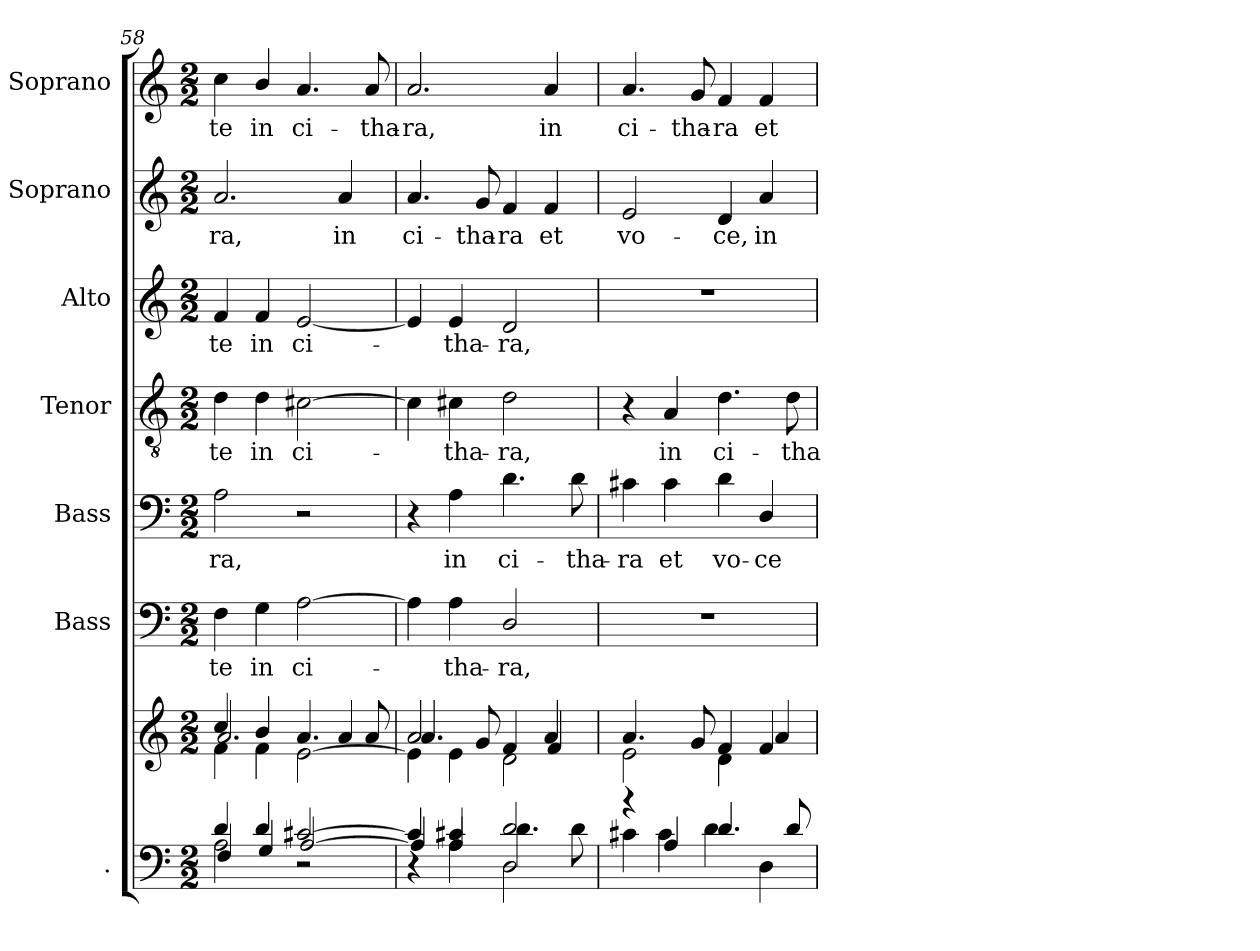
**kern	**kern	**kern	**text	**kern	**text	**kern	**text	**kern	**text	**kern	**text	**kern	**text
*part7	*part7	*part6	*part6	*part5	*part5	*part4	*part4	*part3	*part3	*part2	*part2	*part1	*part1
*staff8	*staff7	*staff6	*staff6	*staff5	*staff5	*staff4	*staff4	*staff3	*staff3	*staff2	*staff2	*staff1	*staff1
*I".	*	*I"Bass	*	*I"Bass	*	*I"Tenor	*	*I"Alto	*	*I"Soprano	*	*I"Soprano	*
*	*	*I'B.	*	*I'B.	*	*I'T.	*	*I'A.	*	*I'S.	*	*I'S.	*
*clefF4	*clefG2	*clefF4	*	*clefF4	*	*clefGv2	*	*clefG2	*	*clefG2	*	*clefG2	*
*	*	*	*	*	*	*ITrd7c12	*	*	*	*	*	*	*
*k[]	*k[]	*k[]	*	*k[]	*	*k[]	*	*k[]	*	*k[]	*	*k[]	*
*C:	*C:	*C:	*	*C:	*	*C:	*	*C:	*	*C:	*	*C:	*
*M2/2	*M2/2	*M2/2	*	*M2/2	*	*M2/2	*	*M2/2	*	*M2/2	*	*M2/2	*
=58	=58	=58	=58	=58	=58	=58	=58	=58	=58	=58	=58	=58	=58
*^	*^	*	*	*	*	*	*	*	*	*	*	*	*
*	*^	*	*^	*	*	*	*	*	*	*	*	*	*	*	*
!	!	!	!	!	!	!	!LO:LY:b:color=#000000	!	!	!	!	!	!	!	!	!	!
!	!	!	!	!	!	!	!	!	!LO:LY:b:color=#000000	!	!	!	!	!	!	!	!
!	!	!	!	!	!	!	!	!	!	!	!LO:LY:b:color=#000000	!	!	!	!	!	!
!	!	!	!	!	!	!	!	!	!	!	!	!	!LO:LY:b:color=#000000	!	!	!	!
!	!	!	!	!	!	!	!	!	!	!	!	!	!	!	!LO:LY:b:color=#000000	!	!
!	!	!	!	!	!	!	!	!	!	!	!	!	!	!	!	!	!LO:LY:b:color=#000000
4di/	2Ai\	4Fi/	4cci/	2.ai/	4fi\	4Fi\	-te	2Ai\	-ra,	4Di\	-te	4fi/	-te	2.ai/	-ra,	4cci\	-te
!	!	!	!	!	!	!	!LO:LY:b:color=#000000	!	!	!	!	!	!	!	!	!	!
!	!	!	!	!	!	!	!	!	!	!	!LO:LY:b:color=#000000	!	!	!	!	!	!
!	!	!	!	!	!	!	!	!	!	!	!	!	!LO:LY:b:color=#000000	!	!	!	!
!	!	!	!	!	!	!	!	!	!	!	!	!	!	!	!	!	!LO:LY:b:color=#000000
4di/	.	4Gi/	4bi/	.	4fi\	4Gi\	in	.	.	4Di\	in	4fi/	in	.	.	4bi/	in
!	!	!	!	!	!	!	!LO:LY:b:color=#000000	!	!	!	!	!	!	!	!	!	!
!	!	!	!	!	!	!	!	!	!	!	!LO:LY:b:color=#000000	!	!	!	!	!	!
!	!	!	!	!	!	!	!	!	!	!	!	!	!LO:LY:b:color=#000000	!	!	!	!
!	!	!	!	!	!	!	!	!	!	!	!	!	!	!	!	!	!LO:LY:b:color=#000000
[2c#Xi/	2r	[2Ai/	4.ai/	.	[2ei\	[2Ai\	ci-	2r	.	[2C#Xi\	ci-	[2ei/	ci-	.	.	4.ai/	ci-
!	!	!	!	!	!	!	!	!	!	!	!	!	!	!	!LO:LY:b:color=#000000	!	!
.	.	.	.	4ai/	.	.	.	.	.	.	.	.	.	4ai/	in	.	.
!	!	!	!	!	!	!	!	!	!	!	!	!	!	!	!	!	!LO:LY:b:color=#000000
.	.	.	8ai/	.	.	.	.	.	.	.	.	.	.	.	.	8ai/	-tha-
=59	=59	=59	=59	=59	=59	=59	=59	=59	=59	=59	=59	=59	=59	=59	=59	=59	=59
!	!	!	!	!	!	!	!	!	!	!	!	!	!	!	!LO:LY:b:color=#000000	!	!
!	!	!	!	!	!	!	!	!	!	!	!	!	!	!	!	!	!LO:LY:b:color=#000000
4c#i/]	4r	4Ai/]	2.ai/	4.ai/	4ei\]	4Ai\]	.	4r	.	4C#i\]	.	4ei/]	.	4.ai/	ci-	2.ai/	-ra,
!	!	!	!	!	!	!	!LO:LY:b:color=#000000	!	!	!	!	!	!	!	!	!	!
!	!	!	!	!	!	!	!	!	!LO:LY:b:color=#000000	!	!	!	!	!	!	!	!
!	!	!	!	!	!	!	!	!	!	!	!LO:LY:b:color=#000000	!	!	!	!	!	!
!	!	!	!	!	!	!	!	!	!	!	!	!	!LO:LY:b:color=#000000	!	!	!	!
4c#Xi/	4Ai\	4Ai/	.	.	4ei\	4Ai\	-tha-	4Ai\	in	4C#Xi\	-tha-	4ei/	-tha-	.	.	.	.
!	!	!	!	!	!	!	!	!	!	!	!	!	!	!	!LO:LY:b:color=#000000	!	!
.	.	.	.	8gi/	.	.	.	.	.	.	.	.	.	8gi/	-tha-	.	.
!	!	!	!	!	!	!	!LO:LY:b:color=#000000	!	!	!	!	!	!	!	!	!	!
!	!	!	!	!	!	!	!	!	!LO:LY:b:color=#000000	!	!	!	!	!	!	!	!
!	!	!	!	!	!	!	!	!	!	!	!LO:LY:b:color=#000000	!	!	!	!	!	!
!	!	!	!	!	!	!	!	!	!	!	!	!	!LO:LY:b:color=#000000	!	!	!	!
!	!	!	!	!	!	!	!	!	!	!	!	!	!	!	!LO:LY:b:color=#000000	!	!
2di/	4.di\	2Di\	.	4fi/	2di\	2Di/	-ra,	4.di\	ci-	2Di\	-ra,	2di/	-ra,	4fi/	-ra	.	.
!	!	!	!	!	!	!	!	!	!	!	!	!	!	!	!LO:LY:b:color=#000000	!	!
!	!	!	!	!	!	!	!	!	!	!	!	!	!	!	!	!	!LO:LY:b:color=#000000
.	.	.	4ai/	4fi/	.	.	.	.	.	.	.	.	.	4fi/	et	4ai/	in
!	!	!	!	!	!	!	!	!	!LO:LY:b:color=#000000	!	!	!	!	!	!	!	!
.	8di\	.	.	.	.	.	.	8di\	-tha-	.	.	.	.	.	.	.	.
*	*v	*v	*	*	*	*	*	*	*	*	*	*	*	*	*	*	*
*	*	*	*v	*v	*	*	*	*	*	*	*	*	*	*	*	*
=60	=60	=60	=60	=60	=60	=60	=60	=60	=60	=60	=60	=60	=60	=60	=60
!	!	!	!	!	!	!	!LO:LY:b:color=#000000	!	!	!	!	!	!	!	!
!	!	!	!	!	!	!	!	!	!	!	!	!	!LO:LY:b:color=#000000	!	!
!	!	!	!	!	!	!	!	!	!	!	!	!	!	!	!LO:LY:b:color=#000000
4r	4c#Xi\	4.ai/	2ei\	1r	.	4c#Xi\	-ra	4r	.	1r	.	2ei/	vo-	4.ai/	ci-
!	!	!	!	!	!	!	!LO:LY:b:color=#000000	!	!	!	!	!	!	!	!
!	!	!	!	!	!	!	!	!	!LO:LY:b:color=#000000	!	!	!	!	!	!
4Ai/	4c#i\	.	.	.	.	4c#i\	et	4AAi/	in	.	.	.	.	.	.
!	!	!	!	!	!	!	!	!	!	!	!	!	!	!	!LO:LY:b:color=#000000
.	.	8gi/	.	.	.	.	.	.	.	.	.	.	.	8gi/	-tha-
!	!	!	!	!	!	!	!LO:LY:b:color=#000000	!	!	!	!	!	!	!	!
!	!	!	!	!	!	!	!	!	!LO:LY:b:color=#000000	!	!	!	!	!	!
!	!	!	!	!	!	!	!	!	!	!	!	!	!LO:LY:b:color=#000000	!	!
!	!	!	!	!	!	!	!	!	!	!	!	!	!	!	!LO:LY:b:color=#000000
4.di/	4di\	4fi/	4di\	.	.	4di\	vo-	4.Di\	ci-	.	.	4di/	-ce,	4fi/	-ra
!	!	!	!	!	!	!	!LO:LY:b:color=#000000	!	!	!	!	!	!	!	!
!	!	!	!	!	!	!	!	!	!	!	!	!	!LO:LY:b:color=#000000	!	!
!	!	!	!	!	!	!	!	!	!	!	!	!	!	!	!LO:LY:b:color=#000000
.	4Di\	4fi/	4ai/	.	.	4Di/	-ce	.	.	.	.	4ai/	in	4fi/	et
!	!	!	!	!	!	!	!	!	!LO:LY:b:color=#000000	!	!	!	!	!	!
8di/	.	.	.	.	.	.	.	8Di\	-tha-	.	.	.	.	.	.
*v	*v	*	*	*	*	*	*	*	*	*	*	*	*	*	*
*	*v	*v	*	*	*	*	*	*	*	*	*	*	*	*
=	=	=	=	=	=	=	=	=	=	=	=	=	=
*-	*-	*-	*-	*-	*-	*-	*-	*-	*-	*-	*-	*-	*-
